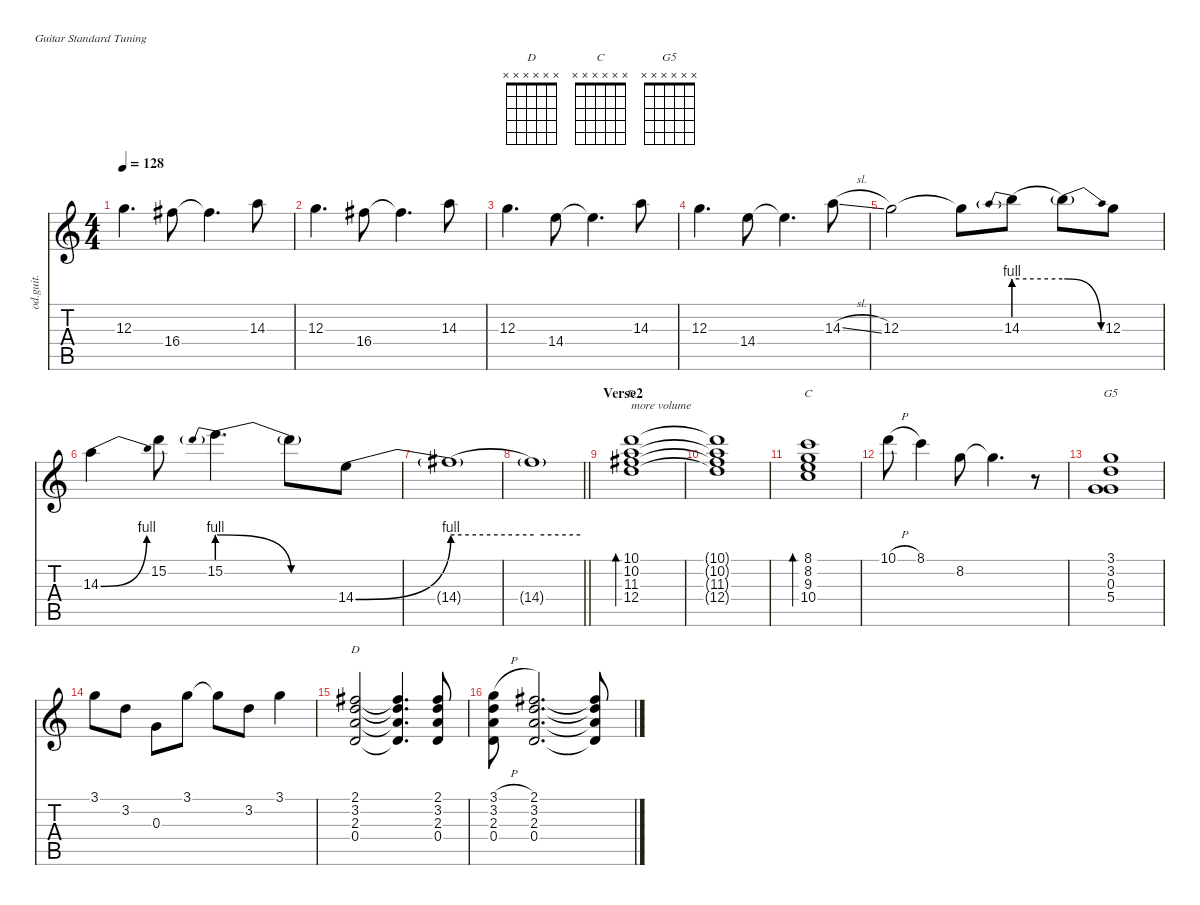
\defaultSystemsLayout 4
\hideDynamics
\bracketExtendMode nobrackets
\otherSystemsTrackNameOrientation horizontal
\track ("Guitar(Slash)" "od.guit.") {instrument overdrivenguitar}
\staff {score tabs}
\tuning (E4 B3 G3 D3 A2 E2)
\chord ("D" x x x x x x)
\chord ("C" x x x x x x)
\chord ("G5" x x x x x x)
\ts (4 4)
\tempo 128
\clef g2
\ks c
12.3.4{d dy ff beam Down} 16.4{acc #}.8{beam Down} 16.4{t acc #}.4{d dy f beam Down} 14.3.8{dy ff beam Down} |
12.3.4{d beam Down} 16.4{acc #}.8{beam Down} 16.4{t acc #}.4{d dy f beam Down} 14.3.8{dy ff beam Down} |
12.3.4{d beam Down} 14.4.8{beam Down} 14.4{t}.4{d beam Down} 14.3.8{beam Down} |
12.3.4{d beam Down} 14.4.8{beam Down} 14.4{t}.4{d beam Down} 14.3{sl}.8{beam Down} |
12.3.2{beam Down} 12.3{t}.8{beam Down} 14.3{be (prebend 0 4 60 4)}.8{beam Down} 14.3{be (release 0 4 60 0) t}.8{dy f beam Down} 12.3.8{dy ff beam Down} |
14.3{be (bend 0 0 30 4)}.4{beam Down} 15.2.8{beam Down} 15.2{be (prebendrelease 0 4 60 0)}.4{d beam Down} 15.2{be (hold 0 0 60 0) t}.8{beam Down} 14.4{be (bend 0 0 60 4)}.8{beam Down} |
14.4{be (hold 0 4 60 4) t}.1{beam Down} |
\barLineRight lightlight
14.4{be (hold 0 4 60 4) t}.1{beam Down} |
\section ("" "Verse2")
(10.1 10.2 11.3{acc #} 12.4).1{bd 240 ch "D" txt "more volume" dy f instrument electricguitarjazz beam Down} |
(10.1{t} 10.2{t} 11.3{t acc #} 12.4{t}).1{beam Down} |
(8.1 8.2 9.3 10.4).1{bd 240 ch "C" beam Down} |
10.1{h}.8{beam Down} 8.1.4{beam Down} 8.2.8{beam Down} 8.2{t}.4{d beam Down} r.8{beam Down} |
(3.1 3.2 0.3 5.4).1{ch "G5" beam Down} |
3.1.8{beam Down} 3.2.8{beam Down} 0.3.8{beam Down} 3.1.8{beam Down} 3.1{t}.8{beam Down} 3.2.8{beam Down} 3.1.4{beam Down} |
(2.1{acc #} 3.2 2.3 0.4).2{ch "D" beam Up} (2.1{t acc #} 3.2{t} 2.3{t} 0.4{t}).4{d beam Up} (2.1{acc #} 3.2 2.3 0.4).8{beam Up} |
(3.1{h} 3.2 2.3 0.4).8{beam Down} (2.1{acc #} 3.2 2.3 0.4).2{d beam Up} (2.1{t acc #} 3.2{t} 2.3{t} 0.4{t}).8{beam Up}
